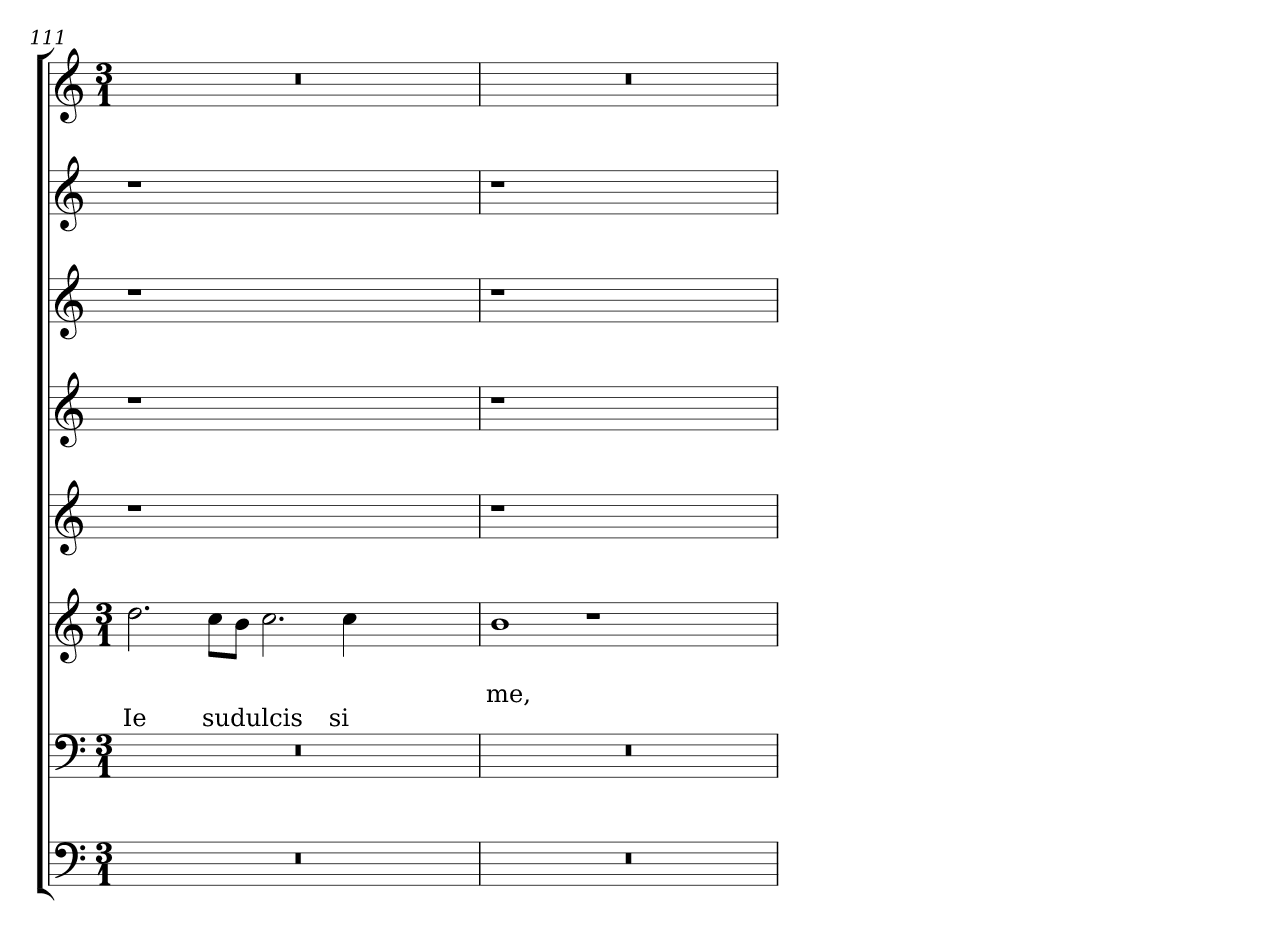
**kern	**kern	**kern	**text	**text	**text	**kern	**kern	**kern	**kern	**kern
*part8	*part7	*part6	*part6	*part6	*part6	*part5	*part4	*part3	*part2	*part1
*staff8	*staff7	*staff6	*staff6	*staff6	*staff6	*staff5	*staff4	*staff3	*staff2	*staff1
*clefF4	*clefF4	*clefG2	*	*	*	*clefG2	*clefG2	*clefG2	*clefG2	*clefG2
*k[]	*k[]	*k[]	*	*	*	*k[]	*k[]	*k[]	*k[]	*k[]
*C:	*C:	*C:	*	*	*	*C:	*C:	*C:	*C:	*C:
*M3/1	*M3/1	*M3/1	*	*	*	*	*	*	*	*M3/1
=111	=111	=111	=111	=111	=111	=111	=111	=111	=111	=111
!	!	!	!	!	!LO:LY:b	!	!	!	!	!
0.r	0.r	2.dd\	.	.	Ie	1r	1r	1r	1r	0.r
!	!	!	!	!	!LO:LY:b	!	!	!	!	!
.	.	8cc\L	.	.	su	.	.	.	.	.
!	!	!	!	!	!LO:LY:b	!	!	!	!	!
.	.	8b\J	.	.	dulcis	.	.	.	.	.
.	.	2.cc\	.	.	.	0ryy	0ryy	0ryy	0ryy	.
!	!	!	!	!	!LO:LY:b	!	!	!	!	!
.	.	4cc\	.	.	si	.	.	.	.	.
.	.	1ryy	.	.	.	.	.	.	.	.
!!LO:LB:g=z
=112	=112	=112	=112	=112	=112	=112	=112	=112	=112	=112
!	!	!	!	!LO:LY:b	!	!	!	!	!	!
0.r	0.r	1b	.	me,-	.	1r	1r	1r	1r	0.r
.	.	1r	.	.	.	0ryy	0ryy	0ryy	0ryy	.
.	.	1ryy	.	.	.	.	.	.	.	.
=	=	=	=	=	=	=	=	=	=	=
*-	*-	*-	*-	*-	*-	*-	*-	*-	*-	*-
